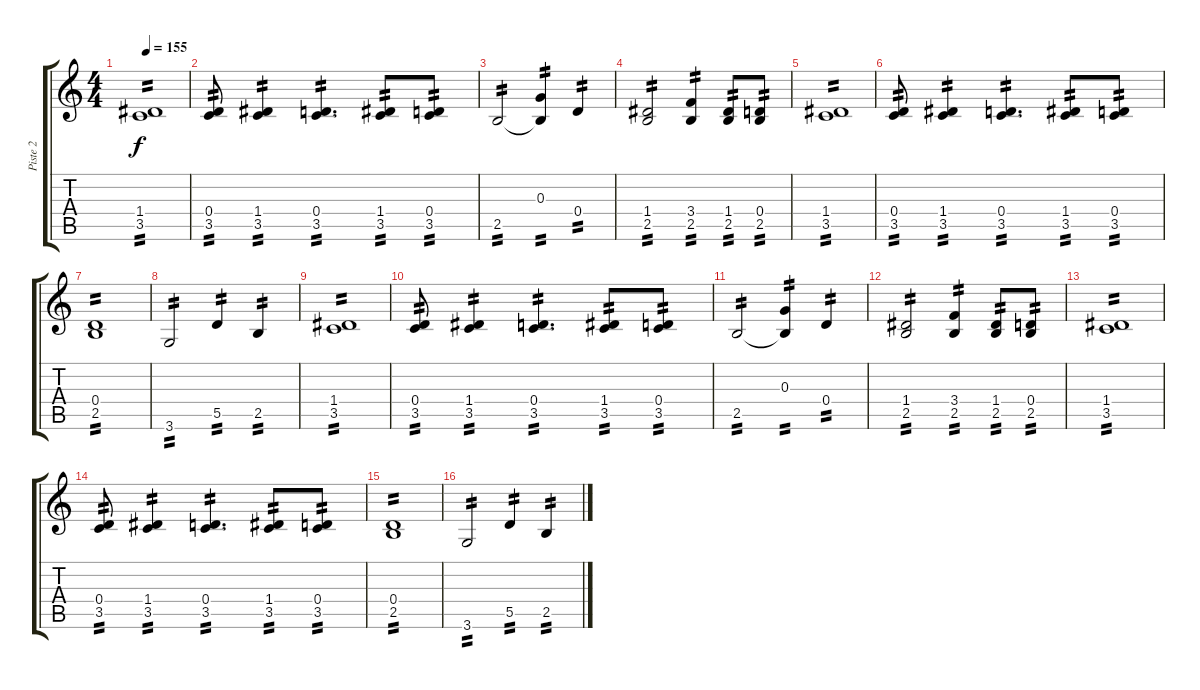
\track ("Piste 2" "Piste 2") {instrument distortionguitar}
\staff {score tabs}
\tuning (E4 B3 G3 D3 A2 E2) {hide}
\ts (4 4)
\tempo 155
\clef g2
\ks c
(1.4 3.5).1{tp 2 dy f} |
(0.4 3.5).8{tp 2} (1.4 3.5).4{tp 2} (0.4 3.5).4{d tp 2} (1.4 3.5).8{tp 2} (0.4 3.5).8{tp 2} |
2.5.2{tp 2} (0.3 2.5{t}).4{tp 2} 0.4.4{tp 2} |
(1.4 2.5).2{tp 2} (3.4 2.5).4{tp 2} (1.4 2.5).8{tp 2} (0.4 2.5).8{tp 2} |
(1.4 3.5).1{tp 2} |
(0.4 3.5).8{tp 2} (1.4 3.5).4{tp 2} (0.4 3.5).4{d tp 2} (1.4 3.5).8{tp 2} (0.4 3.5).8{tp 2} |
(0.4 2.5).1{tp 2} |
3.6.2{tp 2} 5.5.4{tp 2} 2.5.4{tp 2} |
(1.4 3.5).1{tp 2} |
(0.4 3.5).8{tp 2} (1.4 3.5).4{tp 2} (0.4 3.5).4{d tp 2} (1.4 3.5).8{tp 2} (0.4 3.5).8{tp 2} |
2.5.2{tp 2} (0.3 2.5{t}).4{tp 2} 0.4.4{tp 2} |
(1.4 2.5).2{tp 2} (3.4 2.5).4{tp 2} (1.4 2.5).8{tp 2} (0.4 2.5).8{tp 2} |
(1.4 3.5).1{tp 2} |
(0.4 3.5).8{tp 2} (1.4 3.5).4{tp 2} (0.4 3.5).4{d tp 2} (1.4 3.5).8{tp 2} (0.4 3.5).8{tp 2} |
(0.4 2.5).1{tp 2} |
3.6.2{tp 2} 5.5.4{tp 2} 2.5.4{tp 2}
